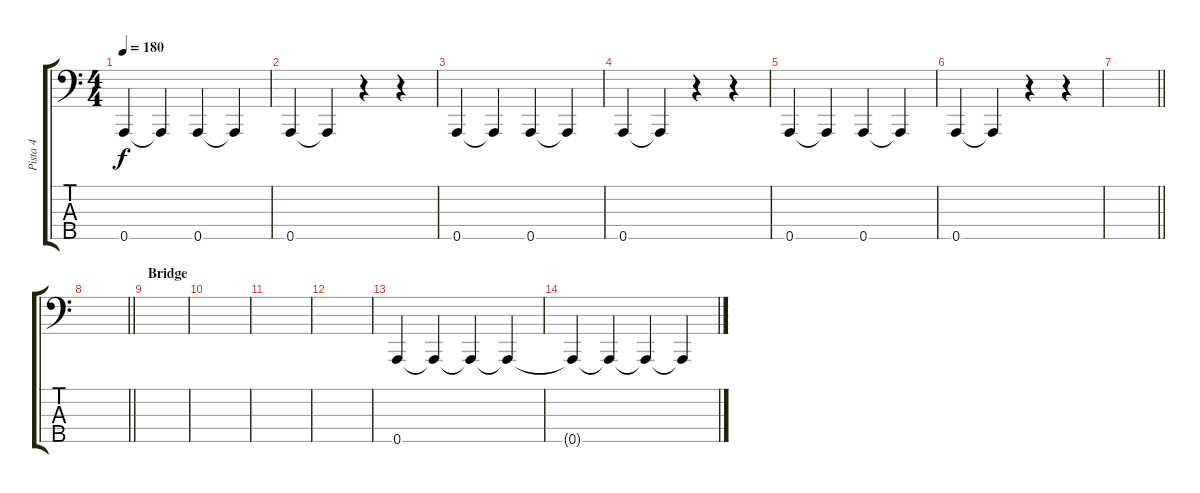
\track ("Pista 4" "Pista 4") {instrument electricbassfinger}
\staff {score tabs}
\tuning (F2 C2 G1 D1 A0) {hide}
\ts (4 4)
\tempo 180
\clef f4
\ks c
0.5.4{dy f} 0.5{t}.4 0.5.4 0.5{t}.4 |
0.5.4 0.5{t}.4 r.4 r.4 |
0.5.4 0.5{t}.4 0.5.4 0.5{t}.4 |
0.5.4 0.5{t}.4 r.4 r.4 |
0.5.4 0.5{t}.4 0.5.4 0.5{t}.4 |
0.5.4 0.5{t}.4 r.4 r.4 |
\barLineRight lightlight
|
\barLineRight lightlight
|
\section ("" "Bridge")
|
|
|
|
0.5.4 0.5{t}.4 0.5{t}.4 0.5{t}.4 |
0.5{t}.4 0.5{t}.4 0.5{t}.4 0.5{t}.4
